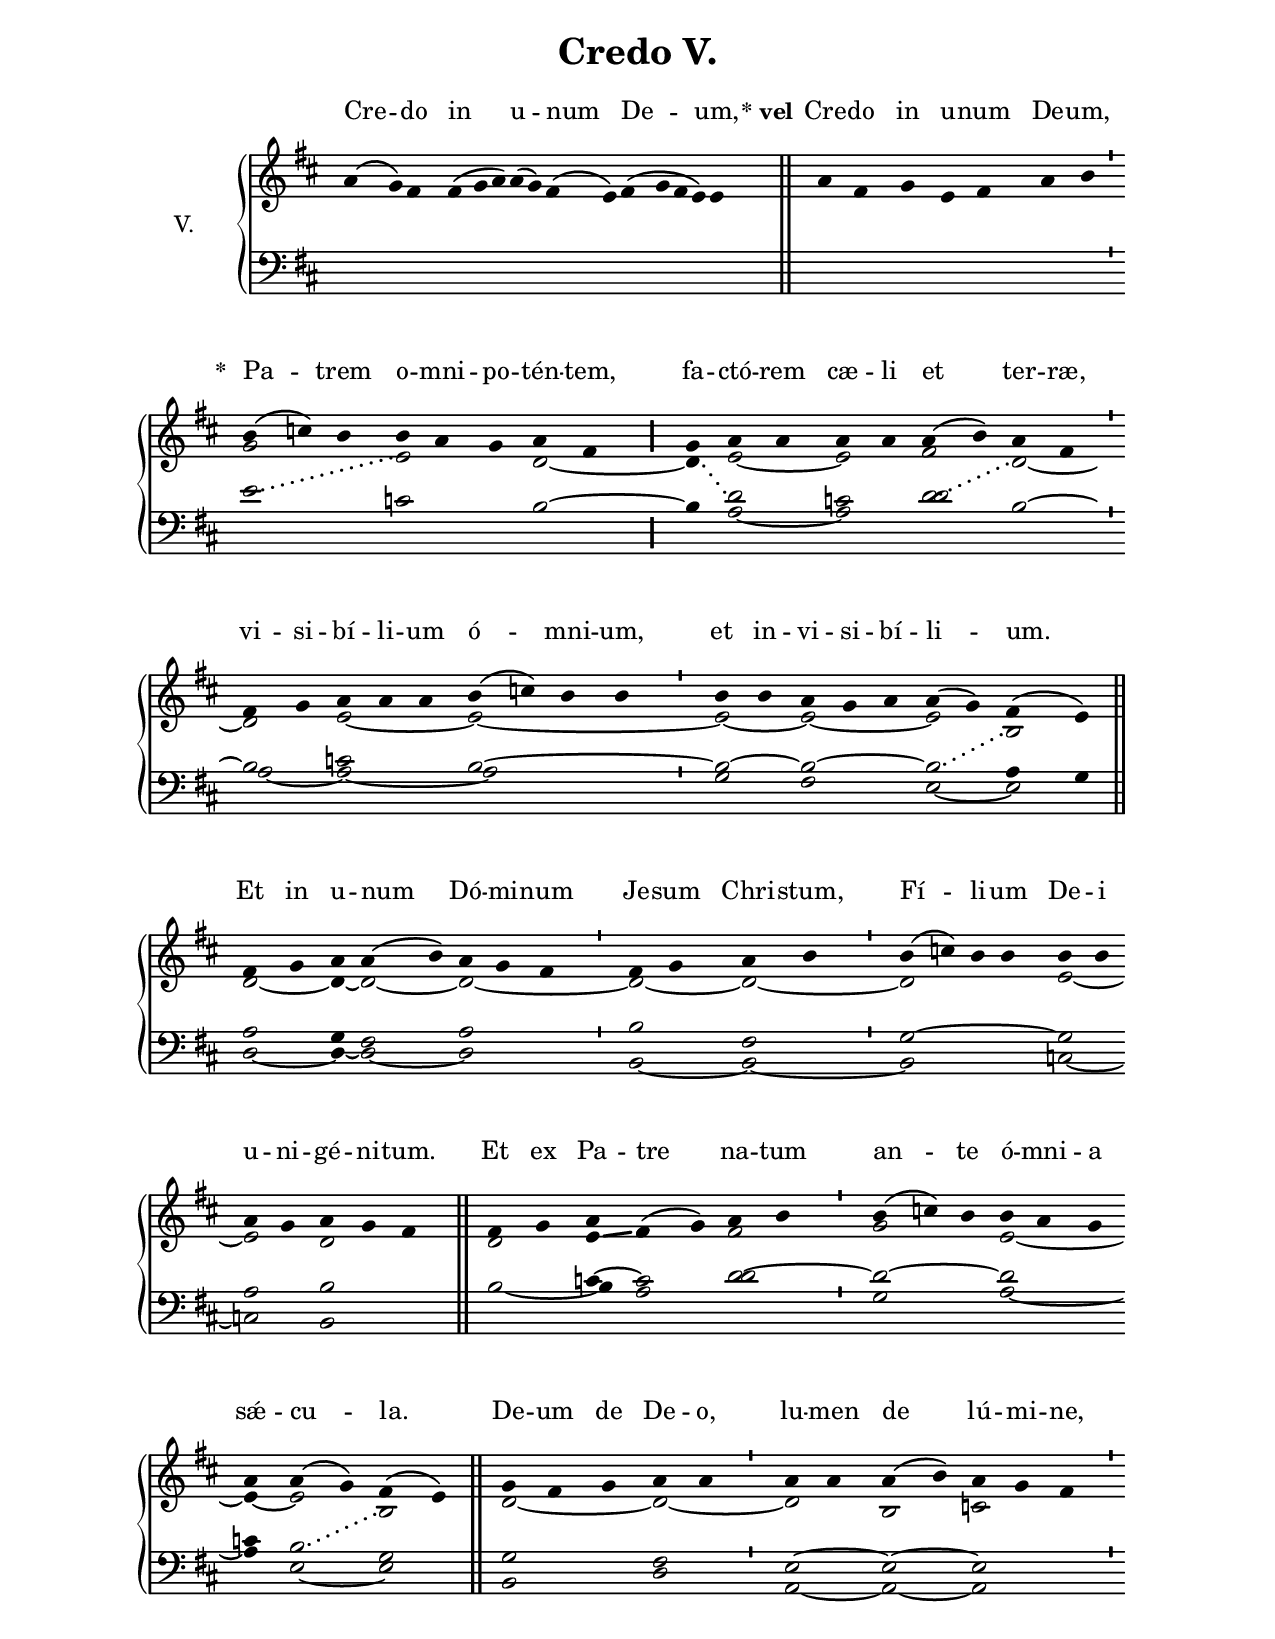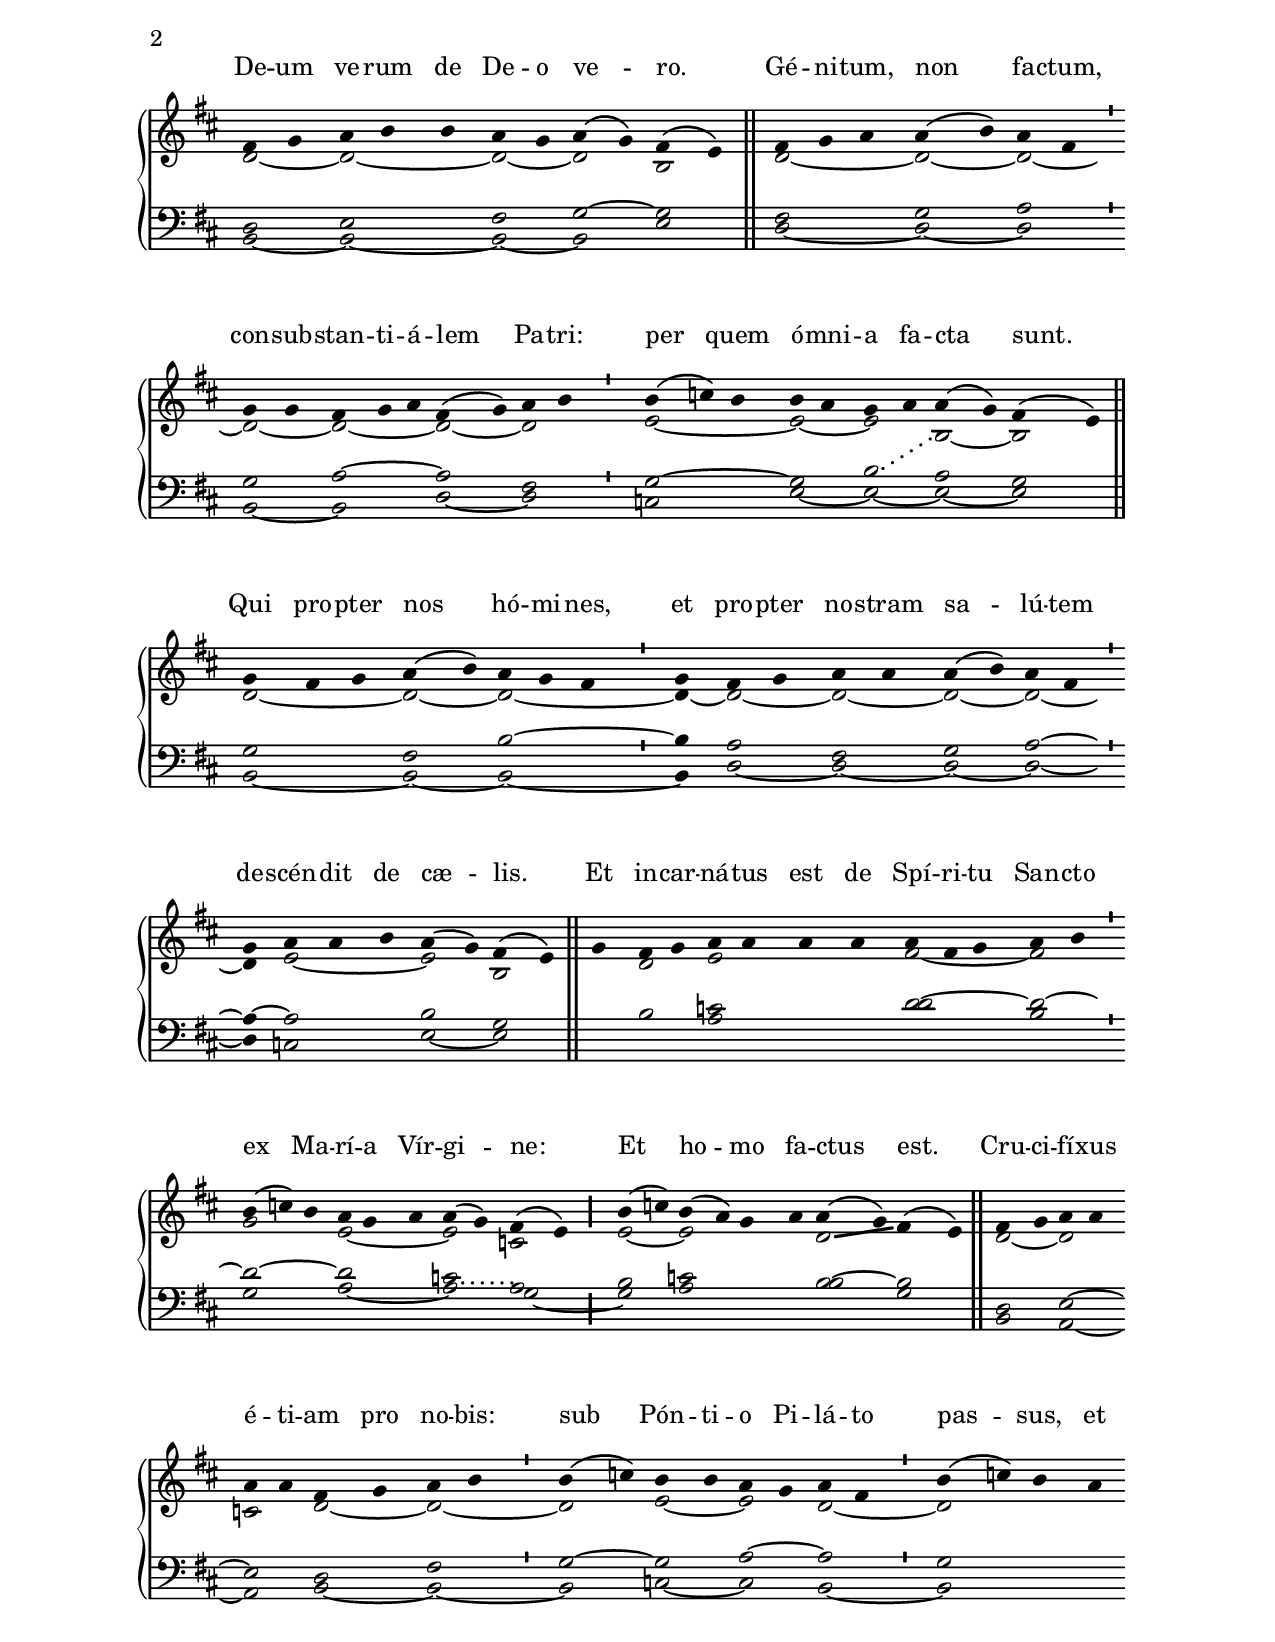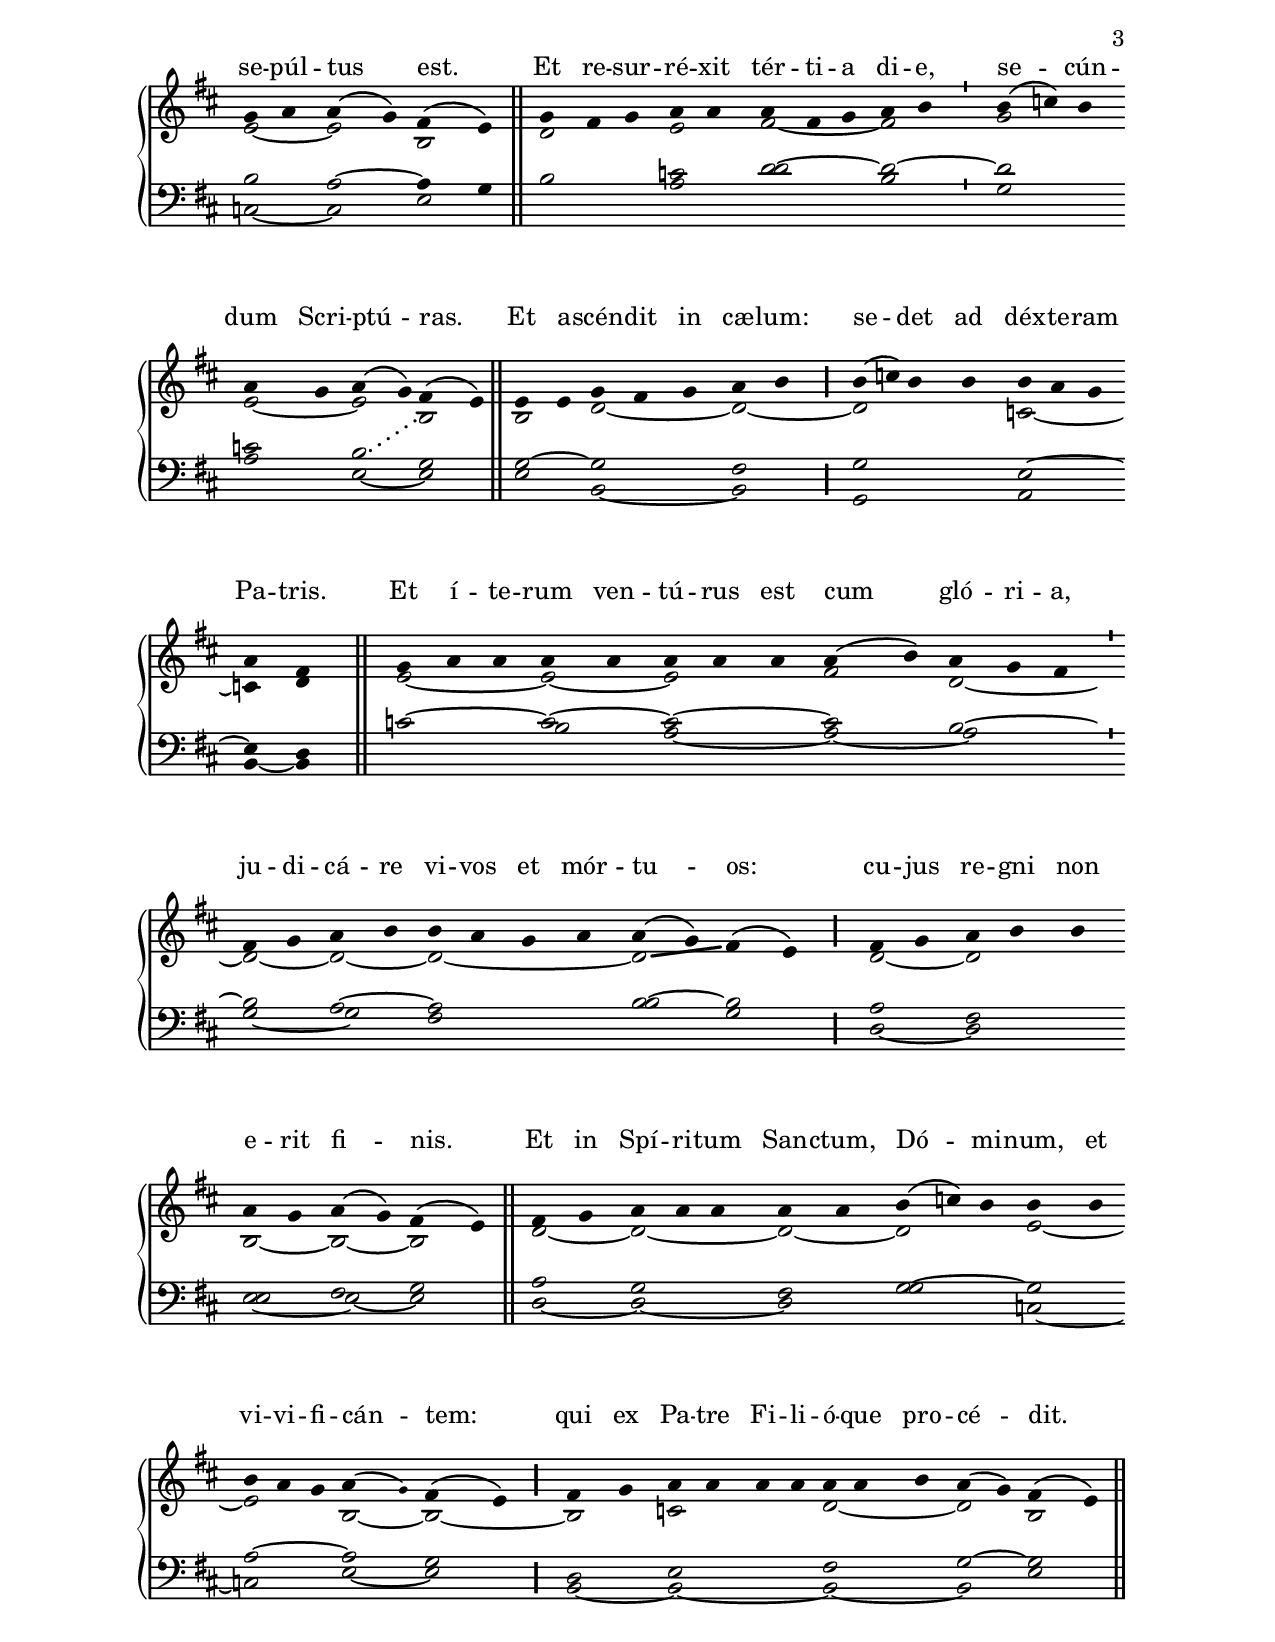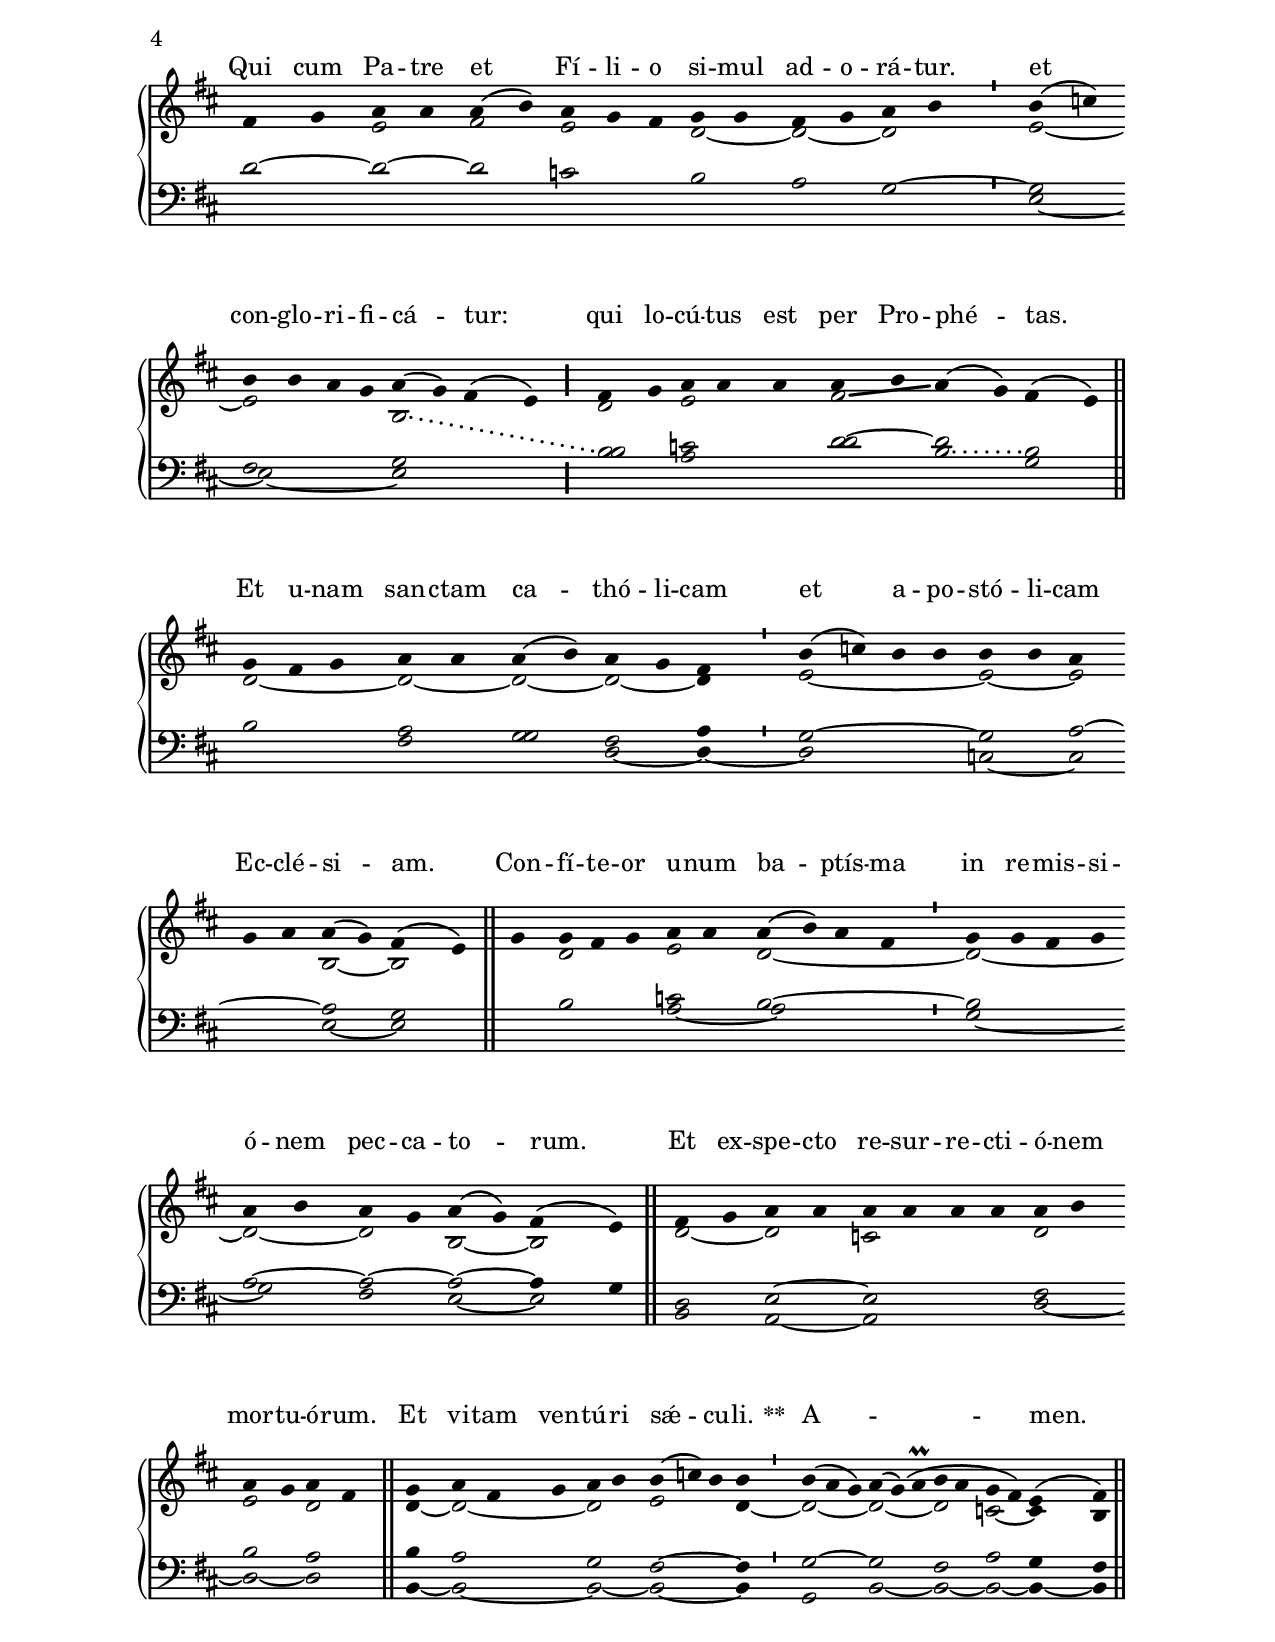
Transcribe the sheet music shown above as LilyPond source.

\version "2.18"
\include "gregorian.ly"
\include "noh2.ily"

%Page reference: page v.154
%(volume.page)

global = {
 \key fis \phrygian
 \cadenzaOn 
 \override Glissando #'thickness = #2.0
}

\header {
  title = \markup \center-column {"Credo V." \vspace #1 }
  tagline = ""
  composer = ""
}

\paper {
 #(include-special-characters)
  oddHeaderMarkup = \markup \fill-line {
    \line {}
    \center-column {
      \on-the-fly #first-page     " "
      \on-the-fly #not-first-page ""
    }
    \line { \on-the-fly #print-page-number-check-first \fromproperty #'page:page-number-string }
  }
  evenHeaderMarkup = \markup \fill-line {
    \line { \on-the-fly #print-page-number-check-first \fromproperty #'page:page-number-string }
    \center-column { "" }
    \line {}
  }
}

chantText = \lyricmode {
Cre -- do in u -- num De -- um, 
\set stanza = "* vel" 
Cre -- do in u -- num De -- um, 
\set stanza = " * " Pa -- trem o -- mni -- po -- tén -- tem, 
fa -- ctó -- rem cæ -- li et ter -- ræ, vi -- si -- bí -- li -- um ó -- mni -- um, et in -- vi -- si -- bí -- li -- um. 
Et in u -- num Dó -- mi -- num Je -- sum Chri -- stum, Fí -- li -- um De -- i u -- ni -- gé -- ni -- tum. 
Et ex Pa -- tre na -- tum an -- te ó -- mni -- a sǽ -- cu -- la. 
De -- um de De -- o, lu -- men de lú -- mi -- ne, De -- um ve -- rum de De -- o ve -- ro. 
Gé -- ni -- tum, non fa -- ctum, con -- sub -- stan -- ti -- á -- lem Pa -- tri: per quem ó -- mni -- a fa -- cta sunt. 
Qui pro -- pter nos hó -- mi -- nes, et pro -- pter no -- stram sa -- lú -- tem de -- scén -- dit de cæ -- lis. 
Et in -- car -- ná -- tus est de Spí -- ri -- tu San -- cto ex Ma -- rí -- a Vír -- gi -- ne: 
Et ho -- mo fa -- ctus est. 
Cru -- ci -- fí -- xus é -- ti -- am pro no -- bis: sub Pón -- ti -- o Pi -- lá -- to pas -- sus, et se -- púl -- tus est. 
Et re -- sur -- ré -- xit tér -- ti -- a di -- e, se -- cún -- dum Scri -- ptú -- ras. 
Et a -- scén -- dit in cæ -- lum: 
se -- det ad déx -- te -- ram Pa -- tris. 
Et í -- te -- rum ven -- tú -- rus est cum gló -- ri -- a, ju -- di -- cá -- re vi -- vos et mór -- tu -- os: 
cu -- jus re -- gni non e -- rit fi -- nis. 
Et in Spí -- ri -- tum San -- ctum, Dó -- mi -- num, et vi -- vi -- fi -- cán -- tem: 
qui ex Pa -- tre Fi -- li -- ó -- que pro -- cé -- dit. 
Qui cum Pa -- tre et Fí -- li -- o si -- mul ad -- o -- rá -- tur. et con -- glo -- ri -- fi -- cá -- tur: 
qui lo -- cú -- tus est per Pro -- phé -- tas. 
Et u -- nam san -- ctam ca -- thó -- li -- cam et a -- po -- stó -- li -- cam Ec -- clé -- si -- am. 
Con -- fí -- te -- or u -- num ba -- ptís -- ma in re -- mis -- si -- ó -- nem pec -- ca -- to -- rum. 
Et ex -- spe -- cto re -- sur -- re -- cti -- ó -- nem mor -- tu -- ó -- rum. 
Et vi -- tam ven -- tú -- ri sǽ -- cu -- li. \set stanza = " ** " A -- _ men. }

chantMusic = {
\tieDown   a'4 ( g'4) fis'4 fis'4 ( g'4 a'4) a'4 ( g'4) fis'4 ( e'4) fis'4 ( g'4 fis'4 e'4) e'4 \finalis
  a'4 fis'4 g'4 e'4 fis'4 a'4 b'4 \divisioMinima
 \forceBreak
  b'4 ( c''4) b'4 b'4 a'4 g'4 a'4 fis'4 \divisioMaior
 g'4 a'4 a'4 a'4 a'4 a'4 ( b'4) a'4 fis'4 \divisioMinima
 \forceBreak
 fis'4 g'4 a'4 a'4 a'4  b'4 ( c''4) b'4 b'4 \divisioMinima
 b'4 b'4 a'4 g'4 a'4 a'4 ( g'4) fis'4 ( e'4) \finalis
 \forceBreak
 fis'4 g'4 a'4 a'4 ( b'4) a'4 g'4 fis'4 \divisioMinima
 fis'4 g'4 a'4 b'4 \divisioMinima
  b'4 ( c''4) b'4 b'4 b'4 b'4 \forceBreak
 a'4 g'4 a'4 g'4 fis'4 \finalis
 fis'4 g'4 a'4 fis'4 ( g'4) a'4 b'4 \divisioMinima
  b'4 ( c''4) b'4 b'4 a'4 g'4 \forceBreak
 a'4 a'4 ( g'4) fis'4 ( e'4) \finalis
 g'4 fis'4 g'4 a'4 a'4 \divisioMinima
 a'4 a'4 a'4 ( b'4) a'4 g'4 fis'4 \divisioMinima
 \forceBreak
 fis'4 g'4 a'4 b'4 b'4 a'4 g'4 a'4 ( g'4) fis'4 ( e'4) \finalis
 fis'4 g'4 a'4 a'4 ( b'4) a'4 fis'4 \divisioMinima
 \forceBreak
 g'4 g'4 fis'4 g'4 a'4 fis'4 ( g'4) a'4 b'4 \divisioMinima
  b'4 ( c''4) b'4 b'4 a'4 g'4 a'4 a'4 ( g'4) fis'4 ( e'4) \finalis
 \forceBreak
 g'4 fis'4 g'4 a'4 ( b'4) a'4 g'4 fis'4 \divisioMinima
 g'4 fis'4 g'4 a'4 a'4 a'4 ( b'4) a'4 fis'4 \divisioMinima
 \forceBreak
 g'4 a'4 a'4 b'4 a'4 ( g'4) fis'4 ( e'4) \finalis
 g'4 fis'4 g'4 a'4 a'4 a'4 a'4 a'4 fis'4 g'4 a'4 b'4 \divisioMinima
 \forceBreak
  b'4 ( c''4) b'4 a'4 g'4 a'4 a'4 ( g'4) fis'4 ( e'4) \divisioMaior
  b'4 ( c''4) b'4 ( a'4) g'4 a'4 a'4 ( g'4) fis'4 ( e'4) \finalis
 fis'4 g'4 a'4 a'4 \forceBreak
 a'4 a'4 fis'4 g'4 a'4 b'4 \divisioMinima
  b'4 ( c''4) b'4 b'4 a'4 g'4 a'4 fis'4 \divisioMinima
  b'4 ( c''4) b'4 a'4 \forceBreak
 g'4 a'4 a'4 ( g'4) fis'4 ( e'4) \finalis
 g'4 fis'4 g'4 a'4 a'4 a'4 fis'4 g'4 a'4 b'4 \divisioMinima
  b'4 ( c''4) b'4 \forceBreak
 a'4 g'4 a'4 ( g'4) fis'4 ( e'4) \finalis
 e'4 e'4 g'4 fis'4 g'4 a'4 b'4 \divisioMaior
  b'4 ( c''4) b'4 b'4 b'4 a'4 g'4 \forceBreak
 a'4 fis'4 \finalis
 g'4 a'4 a'4 a'4 a'4 a'4 a'4 a'4 a'4 ( b'4) a'4 g'4 fis'4 \divisioMinima
 \forceBreak
 fis'4 g'4 a'4 b'4 b'4 a'4 g'4 a'4 a'4 ( g'4) fis'4 ( e'4) \divisioMaior
 fis'4 g'4 a'4 b'4 b'4 \forceBreak
 a'4 g'4 a'4 ( g'4) fis'4 ( e'4) \finalis
 fis'4 g'4 a'4 a'4 a'4 a'4 a'4  b'4 ( c''4) b'4 b'4 b'4 \forceBreak
 b'4 a'4 g'4 a'4 ( \once \tweak #'font-size #-4 g' ) fis'4 ( e'4) \divisioMaior
 fis'4 g'4 a'4 a'4 a'4 a'4 a'4 a'4 b'4 a'4 ( g'4) fis'4 ( e'4) \finalis
 \forceBreak
 fis'4 g'4 a'4 a'4 a'4 ( b'4) a'4 g'4 fis'4  g'4 g'4 fis'4 g'4 a'4 b'4 \divisioMinima
  b'4 ( c''4) \forceBreak
 b'4 b'4 a'4 g'4 a'4 ( g'4) fis'4 ( e'4) \divisioMaior
 fis'4 g'4 a'4 a'4 a'4 a'4 b'4 a'4 ( g'4) fis'4 ( e'4) \finalis
 \forceBreak
 g'4 fis'4 g'4 a'4 a'4 a'4 ( b'4) a'4 g'4 fis'4 \divisioMinima
  b'4 ( c''4) b'4 b'4 b'4 b'4 a'4 \forceBreak
 g'4 a'4 a'4 ( g'4) fis'4 ( e'4) \finalis
 g'4 g'4 fis'4 g'4 a'4 a'4 a'4 ( b'4) a'4 fis'4 \divisioMinima
 g'4 g'4 fis'4 g'4 \forceBreak
 a'4 b'4 a'4 g'4 a'4 ( g'4) fis'4 ( e'4) \finalis
 fis'4 g'4 a'4 a'4 a'4 a'4 a'4 a'4 a'4 b'4 \forceBreak
 a'4 g'4 a'4 fis'4 \finalis
 g'4 a'4 fis'4 g'4 a'4 b'4  b'4 ( c''4) b'4 b'4 \divisioMinima
 b'4 ( a'4 g'4) a'4 ( g'4 )(a'\prall b'4 a'4 g'4 fis'4) e'4 ( fis'4) \finalis

}

altoMusic = {
r2*15/2 r2*7/2 \divisioMinima
g'2*3/2 e'2*3/2 d'2 ~ \divisioMaior
d'4 e'2 ~ e'2 fis'2 d'2 ~ \divisioMinima
d'2 e'2*3/2 ~ e'2*4/2 ~ \divisioMinima
e'2 ~ e'2*3/2 ~ e'2 b2 \finalis
d'2 ~ d'4 ~ d'2 ~ d'2*3/2 ~ \divisioMinima
d'2 ~ d'2 ~ \divisioMinima
d'2*4/2 e'2 ~ e'2 d'2*3/2 \finalis
d'2 e'4 -\tweak Glissando.Y-offset #-0.8 \glissando fis'4 g'4 fis'2 \divisioMinima
g'2*3/2 e'2*3/2 ~ e'4 ~ e'2 b2 \finalis
d'2*3/2 ~ d'2 ~ \divisioMinima
d'2 b2 c'2*3/2 \divisioMinima
d'2 ~ d'2*3/2 ~ d'2 ~ d'2 b2 \finalis
d'2*3/2 ~ d'2 ~ d'2 ~ \divisioMinima
d'2 ~ d'2*3/2 ~ d'2 ~ d'2 \divisioMinima
e'2*3/2 ~ e'2 ~ e'2 b2 ~ b2 \finalis
d'2*3/2 ~ d'2 ~ d'2*3/2 ~ \divisioMinima
d'4 ~ d'2 ~ d'2 ~ d'2 ~ d'2 ~ \divisioMinima
d'4 e'2*3/2 ~ e'2 b2 \finalis
r4 d'2 e'2*4/2 fis'2*3/2 ~ fis'2 \divisioMinima
g'2*3/2 e'2*3/2 ~ e'2 c'2 \divisioMaior
e'2 ~ e'2*4/2 d'2 -\tweak Glissando.Y-offset #-0.8 \glissando fis'4 e'4  \finalis
d'2 ~ d'2 c'2 d'2 ~ d'2 ~ \divisioMinima
d'2 e'2 ~ e'2 d'2 ~ \divisioMinima
d'2*4/2 e'2 ~ e'2 b2 \finalis
d'2*3/2 e'2 fis'2*3/2 ~ fis'2 \divisioMinima
g'2*3/2 e'2 ~ e'2 b2 \finalis
b2 d'2*3/2 ~ d'2 ~ \divisioMaior
d'2*4/2 c'2*3/2 ~ c'4 d'4 \finalis
e'2*3/2 ~ e'2 ~ e'2*3/2 fis'2 d'2*3/2 ~ \divisioMinima
d'2 ~ d'2 ~ d'2*4/2 ~ d'2 -\tweak Glissando.Y-offset #-0.8 \glissando fis'4 e'4 \divisioMaior
d'2 ~ d'2*3/2 b2 ~ b2 ~ b2 \finalis
d'2 ~ d'2*3/2 ~ d'2 ~ d'2*3/2 e'2 ~ e'2*3/2 b2 ~ b2 ~ \divisioMaior
b2 c'2*4/2 d'2*3/2 ~ d'2 b2 \finalis
r2 e'2 fis'2 e'2*3/2 d'2 ~ d'2 ~ d'2 \divisioMinima
e'2 ~ e'2*4/2 b2*4/2 \divisioMaior
d'2 e'2*3/2 fis'2 -\tweak Glissando.Y-offset #-0.8 \glissando a'4 g'4 fis'4 e'4 \finalis
d'2*3/2 ~ d'2 ~ d'2 ~ d'2 ~ d'4 \divisioMinima
e'2*4/2 ~ e'2 ~ e'2*3/2 b2 ~ b2 \finalis
r4 d'2*3/2 e'2 d'2*4/2 ~ \divisioMinima
d'2*4/2 ~ d'2 ~ d'2 b2 ~ b2 \finalis
d'2 ~ d'2 c'2*4/2 d'2 e'2 d'2 \finalis
d'4 ~ d'2*3/2 ~ d'2 e'2*3/2 d'4 ~ \divisioMinima
d'2*3/2 ~ d'2*3/2 ~ d'2 c'2 ~ c'4 b4 \finalis
}

tenorMusic = {
r2*15/2 r2*7/2 \divisioMinima
e'2*3/2 c'2*3/2 b2 ~ \divisioMaior
b4 d'2 c'2 d'2 b2 ~ \divisioMinima
b2 c'2*3/2 b2*4/2 ~ \divisioMinima
b2 ~ b2*3/2 ~ b2 a4 g4 \finalis
a2 g4 fis2 a2*3/2 \divisioMinima
b2 fis2 \divisioMinima
g2*4/2 ~ g2 a2 b2*3/2 \finalis
r2 c'4 ~ c'2 d'2 ~ \divisioMinima
d'2*3/2 ~ d'2*3/2 c'4 b2 g2 \finalis
g2*3/2 fis2 \divisioMinima
e2 ~ e2 ~ e2*3/2 \divisioMinima
d2 e2*3/2 fis2 g2 ~ g2 \finalis
fis2*3/2 g2 a2 \divisioMinima
g2 a2*3/2 ~ a2 fis2 \divisioMinima
g2*3/2 ~ g2 b2 a2 g2 \finalis
g2*3/2 fis2 b2*3/2 ~ \divisioMinima
b4 a2 fis2 g2 a2 ~ \divisioMinima
a4 ~ a2*3/2 b2 g2 \finalis
r4 b2 c'2*4/2 d'2*3/2 ~ d'2 ~ \divisioMinima
d'2*3/2 ~ d'2*3/2 c'2 a2 \divisioMaior
b2 c'2*4/2 b2 ~ b2 \finalis
d2 e2 ~ e2 d2 fis2 \divisioMinima
g2 ~ g2 a2 ~ a2 \divisioMinima
g2*4/2 b2 a2 ~ a4 g4 \finalis
b2*3/2 c'2 d'2*3/2 ~ d'2 ~ \divisioMinima
d'2*3/2 c'2 b2 g2 \finalis
g2 ~ g2*3/2 fis2 \divisioMaior
g2*4/2 e2*3/2 ~ e4 d4 \finalis
c'2*3/2 ~ c'2 ~ c'2*3/2 ~ c'2 b2*3/2 ~ \divisioMinima
b2 a2 ~ a2*4/2 b2 ~ b2 \divisioMaior
a2 fis2*3/2 \shiftRight e2 fis2 g2 \finalis
a2 g2*3/2 fis2 g2*3/2 ~ g2 a2*3/2 ~ a2 g2 \divisioMaior
d2 e2*4/2 fis2*3/2 g2 ~ g2 \finalis
d'2 ~ d'2 ~ d'2 c'2*3/2 b2 a2 g2 ~ \divisioMinima
g2 fis2*4/2 g2*4/2 \divisioMaior
\shiftRight b2 c'2*3/2 d'2 ~ d'2 b2 \finalis
b2*3/2 a2 \shiftRight g2 fis2 a4 \divisioMinima
g2*4/2 ~ g2 a2*3/2 ~ a2 g2 \finalis
r4 b2*3/2 c'2 b2*4/2 ~ \divisioMinima
b2*4/2 a2 ~ a2 ~ a2 ~ a4 g4 \finalis
d2 e2 ~ e2*4/2 fis2 b2 a2 \finalis
b4 a2*3/2 g2 fis2*3/2 ~ fis4 \divisioMinima
g2*3/2 ~ g2*3/2 fis2 a2 g4 fis4 \finalis
}

bassMusic = {
r2*15/2 r2*7/2 r2*8/2 \divisioMaior
r4 a2 ~ a2 \shiftRight d'2 r2 \divisioMinima
a2 ~ a2*3/2 ~ a2*4/2 \divisioMinima
g2 fis2*3/2 e2 ~ e2 \finalis
d2 ~ d4 ~ d2 ~ d2*3/2 \divisioMinima
b,2 ~ b,2 ~ \divisioMinima
b,2*4/2 c2 ~ c2 b,2*3/2 \finalis
b2 ~ b4 a2 \shiftRight d'2 \divisioMinima
g2*3/2 a2*3/2 ~ a4 e2 ~ e2 \finalis
b,2*3/2 d2 \divisioMinima
a,2 ~ a,2 ~ a,2*3/2 \divisioMinima
b,2 ~ b,2*3/2 ~ b,2 ~ b,2 e2 \finalis
d2*3/2 ~ d2 ~ d2 \divisioMinima
b,2 ~ b,2*3/2 d2 ~ d2 \divisioMinima
c2*3/2 e2 ~ e2 ~ e2 ~ e2 \finalis
b,2*3/2 ~ b,2 ~ b,2*3/2 ~ \divisioMinima
b,4 d2 ~ d2 ~ d2 ~ d2 ~ \divisioMinima
d4 c2*3/2 e2 ~ e2 \finalis
r2*3/2 a2*4/2 \shiftRight d'2*3/2 b2 \divisioMinima
g2*3/2 a2*3/2 ~ a2 g2 ~ \divisioMaior
g2 a2*4/2 \shiftRight b2 g2 \finalis
b,2 a,2 ~ a,2 b,2 ~ b,2 ~ \divisioMinima
b,2 c2 ~ c2 b,2 ~ \divisioMinima
b,2*4/2 c2 ~ c2 e2 \finalis
r2*3/2 a2 \shiftRight d'2*3/2 b2 \divisioMinima
g2*3/2 a2 e2 ~ e2 \finalis
e2 b,2*3/2 ~ b,2 \divisioMaior
g,2*4/2 a,2*3/2 b,4 ~ b,4 \finalis
r2*3/2 b2 a2*3/2 ~ a2 ~ a2*3/2 \divisioMinima
g2 ~ g2 fis2*4/2 \shiftRight b2 g2 \divisioMaior
d2 ~ d2*3/2 e2 ~ e2 ~ e2 \finalis
d2 ~ d2*3/2 ~ d2 \shiftRight g2*3/2 c2 ~ c2*3/2 e2 ~ e2 \divisioMaior
b,2 ~ b,2*4/2 ~ b,2*3/2 ~ b,2 e2 \finalis
r2*15/2 \divisioMinima
e2 ~ e2*4/2 ~ e2*4/2 \divisioMaior
b2 a2*3/2 \shiftRight d'2 b2 g2 \finalis
r2*3/2 fis2 g2 d2 ~ d4 ~ \divisioMinima
d2*4/2 c2 ~ c2*3/2 e2 ~ e2 \finalis
r2*4/2 a2 ~ a2*4/2 \divisioMinima
g2*4/2 ~ g2 fis2 e2 ~ e2 \finalis
b,2 a,2 ~ a,2*4/2 d2 ~ d2 ~ d2 \finalis
b,4 ~ b,2*3/2 ~ b,2 ~ b,2*3/2 ~ b,4 \divisioMinima
g,2*3/2 b,2*3/2 ~ b,2 ~ b,2 ~ b,4 ~ b,4 \finalis
}

voiceLines = {
\voiceLineStyle


s2*22/2
\allowVoiceLineBreak
\voiceLine "down" "up" e'2*3/2 e'2*1/2


s2*4/2
\allowVoiceLineBreak
\voiceLine "up" "down" d'2*1/2 d'2*1/2


s2*3/2
\allowVoiceLineBreak
\voiceLine "down" "up" d'2*2/2 d'2*1/2


s2*15/2
\allowVoiceLineBreak
\voiceLine "down" "up" b2*2/2 b2*1/2


s2*38/2
\allowVoiceLineBreak
\voiceLine "down" "up" b2*2/2 b2*1/2


s2*45/2
\allowVoiceLineBreak
\voiceLine "down" "up" b2*2/2 b2*1/2


s2*46/2
\allowVoiceLineBreak
\voiceLine "down" "down" b2*2/2 b2*1/2

s2*54/2
\allowVoiceLineBreak
\voiceLine "down" "up" b2*2/2 b2*1/2

s2*106/2
\allowVoiceLineBreak
\voiceLine "up" "down" b2*4/2 b2*1/2


s2*6/2
\allowVoiceLineBreak
\voiceLine "down" "down" b2*2/2 b2*1/2


}

\score{
  <<
    \new GrandStaff <<
      \set GrandStaff.autoBeaming = ##f
      \set GrandStaff.instrumentName = \markup \center-column {
        ""
        "V."
      }
      \new Staff = up <<
        \new Voice = "chant" {
          \voiceOne \global \chantMusic
        }
        \new Voice {
          \voiceTwo \global \altoMusic
        }
      >>

      \new Staff = down <<
        \clef bass
        \new Voice {
          \voiceOne \global \tenorMusic
        }
        \new Voice {
          \voiceTwo \global \bassMusic
        }
	\new Voice {
        \voiceThree \global \voiceLines
        }
      >>
    >>
    \new Lyrics \lyricsto chant {
      \chantText
    }
  >>
  \layout{
  }
  \midi{
    \tempo 4 = 125
  }
}
